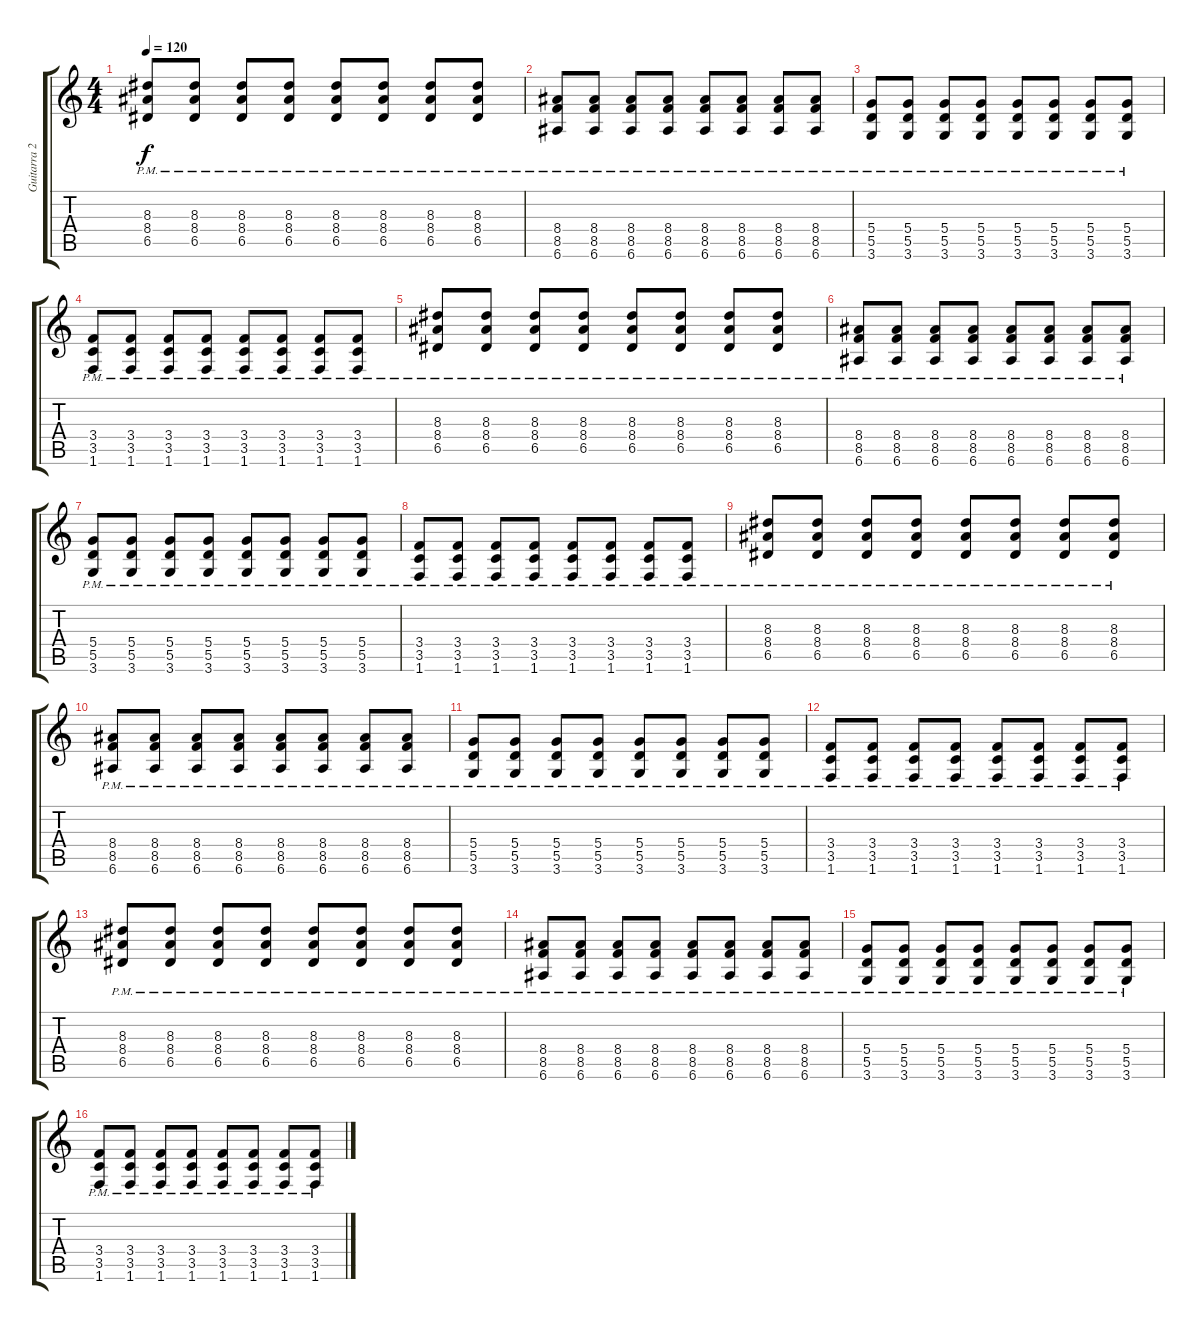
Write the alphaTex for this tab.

\track ("Guitarra 2" "Guitarra 2") {instrument distortionguitar}
\staff {score tabs}
\tuning (E4 B3 G3 D3 A2 E2) {hide}
\ts (4 4)
\tempo 120
\clef g2
\ks c
(8.3{pm} 8.4{pm} 6.5{pm}).8{dy f} (8.3{pm} 8.4{pm} 6.5{pm}).8 (8.3{pm} 8.4{pm} 6.5{pm}).8 (8.3{pm} 8.4{pm} 6.5{pm}).8 (8.3{pm} 8.4{pm} 6.5{pm}).8 (8.3{pm} 8.4{pm} 6.5{pm}).8 (8.3{pm} 8.4{pm} 6.5{pm}).8 (8.3{pm} 8.4{pm} 6.5{pm}).8 |
(8.4{pm} 8.5{pm} 6.6{pm}).8 (8.4{pm} 8.5{pm} 6.6{pm}).8 (8.4{pm} 8.5{pm} 6.6{pm}).8 (8.4{pm} 8.5{pm} 6.6{pm}).8 (8.4{pm} 8.5{pm} 6.6{pm}).8 (8.4{pm} 8.5{pm} 6.6{pm}).8 (8.4{pm} 8.5{pm} 6.6{pm}).8 (8.4{pm} 8.5{pm} 6.6{pm}).8 |
(5.4{pm} 5.5{pm} 3.6{pm}).8 (5.4{pm} 5.5{pm} 3.6{pm}).8 (5.4{pm} 5.5{pm} 3.6{pm}).8 (5.4{pm} 5.5{pm} 3.6{pm}).8 (5.4{pm} 5.5{pm} 3.6{pm}).8 (5.4{pm} 5.5{pm} 3.6{pm}).8 (5.4{pm} 5.5{pm} 3.6{pm}).8 (5.4{pm} 5.5{pm} 3.6{pm}).8 |
(3.4{pm} 3.5{pm} 1.6{pm}).8 (3.4{pm} 3.5{pm} 1.6{pm}).8 (3.4{pm} 3.5{pm} 1.6{pm}).8 (3.4{pm} 3.5{pm} 1.6{pm}).8 (3.4{pm} 3.5{pm} 1.6{pm}).8 (3.4{pm} 3.5{pm} 1.6{pm}).8 (3.4{pm} 3.5{pm} 1.6{pm}).8 (3.4{pm} 3.5{pm} 1.6{pm}).8 |
(8.3{pm} 8.4{pm} 6.5{pm}).8 (8.3{pm} 8.4{pm} 6.5{pm}).8 (8.3{pm} 8.4{pm} 6.5{pm}).8 (8.3{pm} 8.4{pm} 6.5{pm}).8 (8.3{pm} 8.4{pm} 6.5{pm}).8 (8.3{pm} 8.4{pm} 6.5{pm}).8 (8.3{pm} 8.4{pm} 6.5{pm}).8 (8.3{pm} 8.4{pm} 6.5{pm}).8 |
(8.4{pm} 8.5{pm} 6.6{pm}).8 (8.4{pm} 8.5{pm} 6.6{pm}).8 (8.4{pm} 8.5{pm} 6.6{pm}).8 (8.4{pm} 8.5{pm} 6.6{pm}).8 (8.4{pm} 8.5{pm} 6.6{pm}).8 (8.4{pm} 8.5{pm} 6.6{pm}).8 (8.4{pm} 8.5{pm} 6.6{pm}).8 (8.4{pm} 8.5{pm} 6.6{pm}).8 |
(5.4{pm} 5.5{pm} 3.6{pm}).8 (5.4{pm} 5.5{pm} 3.6{pm}).8 (5.4{pm} 5.5{pm} 3.6{pm}).8 (5.4{pm} 5.5{pm} 3.6{pm}).8 (5.4{pm} 5.5{pm} 3.6{pm}).8 (5.4{pm} 5.5{pm} 3.6{pm}).8 (5.4{pm} 5.5{pm} 3.6{pm}).8 (5.4{pm} 5.5{pm} 3.6{pm}).8 |
(3.4{pm} 3.5{pm} 1.6{pm}).8 (3.4{pm} 3.5{pm} 1.6{pm}).8 (3.4{pm} 3.5{pm} 1.6{pm}).8 (3.4{pm} 3.5{pm} 1.6{pm}).8 (3.4{pm} 3.5{pm} 1.6{pm}).8 (3.4{pm} 3.5{pm} 1.6{pm}).8 (3.4{pm} 3.5{pm} 1.6{pm}).8 (3.4{pm} 3.5{pm} 1.6{pm}).8 |
(8.3{pm} 8.4{pm} 6.5{pm}).8 (8.3{pm} 8.4{pm} 6.5{pm}).8 (8.3{pm} 8.4{pm} 6.5{pm}).8 (8.3{pm} 8.4{pm} 6.5{pm}).8 (8.3{pm} 8.4{pm} 6.5{pm}).8 (8.3{pm} 8.4{pm} 6.5{pm}).8 (8.3{pm} 8.4{pm} 6.5{pm}).8 (8.3{pm} 8.4{pm} 6.5{pm}).8 |
(8.4{pm} 8.5{pm} 6.6{pm}).8 (8.4{pm} 8.5{pm} 6.6{pm}).8 (8.4{pm} 8.5{pm} 6.6{pm}).8 (8.4{pm} 8.5{pm} 6.6{pm}).8 (8.4{pm} 8.5{pm} 6.6{pm}).8 (8.4{pm} 8.5{pm} 6.6{pm}).8 (8.4{pm} 8.5{pm} 6.6{pm}).8 (8.4{pm} 8.5{pm} 6.6{pm}).8 |
(5.4{pm} 5.5{pm} 3.6{pm}).8 (5.4{pm} 5.5{pm} 3.6{pm}).8 (5.4{pm} 5.5{pm} 3.6{pm}).8 (5.4{pm} 5.5{pm} 3.6{pm}).8 (5.4{pm} 5.5{pm} 3.6{pm}).8 (5.4{pm} 5.5{pm} 3.6{pm}).8 (5.4{pm} 5.5{pm} 3.6{pm}).8 (5.4{pm} 5.5{pm} 3.6{pm}).8 |
(3.4{pm} 3.5{pm} 1.6{pm}).8 (3.4{pm} 3.5{pm} 1.6{pm}).8 (3.4{pm} 3.5{pm} 1.6{pm}).8 (3.4{pm} 3.5{pm} 1.6{pm}).8 (3.4{pm} 3.5{pm} 1.6{pm}).8 (3.4{pm} 3.5{pm} 1.6{pm}).8 (3.4{pm} 3.5{pm} 1.6{pm}).8 (3.4{pm} 3.5{pm} 1.6{pm}).8 |
(8.3{pm} 8.4{pm} 6.5{pm}).8 (8.3{pm} 8.4{pm} 6.5{pm}).8 (8.3{pm} 8.4{pm} 6.5{pm}).8 (8.3{pm} 8.4{pm} 6.5{pm}).8 (8.3{pm} 8.4{pm} 6.5{pm}).8 (8.3{pm} 8.4{pm} 6.5{pm}).8 (8.3{pm} 8.4{pm} 6.5{pm}).8 (8.3{pm} 8.4{pm} 6.5{pm}).8 |
(8.4{pm} 8.5{pm} 6.6{pm}).8 (8.4{pm} 8.5{pm} 6.6{pm}).8 (8.4{pm} 8.5{pm} 6.6{pm}).8 (8.4{pm} 8.5{pm} 6.6{pm}).8 (8.4{pm} 8.5{pm} 6.6{pm}).8 (8.4{pm} 8.5{pm} 6.6{pm}).8 (8.4{pm} 8.5{pm} 6.6{pm}).8 (8.4{pm} 8.5{pm} 6.6{pm}).8 |
(5.4{pm} 5.5{pm} 3.6{pm}).8 (5.4{pm} 5.5{pm} 3.6{pm}).8 (5.4{pm} 5.5{pm} 3.6{pm}).8 (5.4{pm} 5.5{pm} 3.6{pm}).8 (5.4{pm} 5.5{pm} 3.6{pm}).8 (5.4{pm} 5.5{pm} 3.6{pm}).8 (5.4{pm} 5.5{pm} 3.6{pm}).8 (5.4{pm} 5.5{pm} 3.6{pm}).8 |
(3.4{pm} 3.5{pm} 1.6{pm}).8 (3.4{pm} 3.5{pm} 1.6{pm}).8 (3.4{pm} 3.5{pm} 1.6{pm}).8 (3.4{pm} 3.5{pm} 1.6{pm}).8 (3.4{pm} 3.5{pm} 1.6{pm}).8 (3.4{pm} 3.5{pm} 1.6{pm}).8 (3.4{pm} 3.5{pm} 1.6{pm}).8 (3.4{pm} 3.5{pm} 1.6{pm}).8
